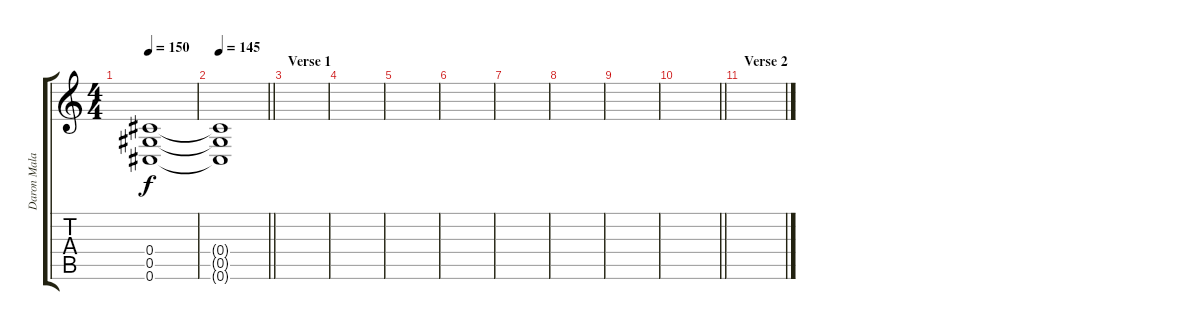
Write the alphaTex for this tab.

\track ("Daron Malakian" "Daron Mala") {instrument distortionguitar}
\staff {score tabs}
\tuning (Eb4 Bb3 Gb3 Db3 Ab2 Db2) {hide}
\ts (4 4)
\tempo 150
\clef g2
\ks c
(0.4{t} 0.5{t} 0.6{t}).1{dy f} |
\tempo 145
\barLineRight lightlight
(0.4{t} 0.5{t} 0.6{t}).1 |
\section ("" "Verse 1")
|
|
|
|
|
|
|
\barLineRight lightlight
|
\section ("" "Verse 2")
